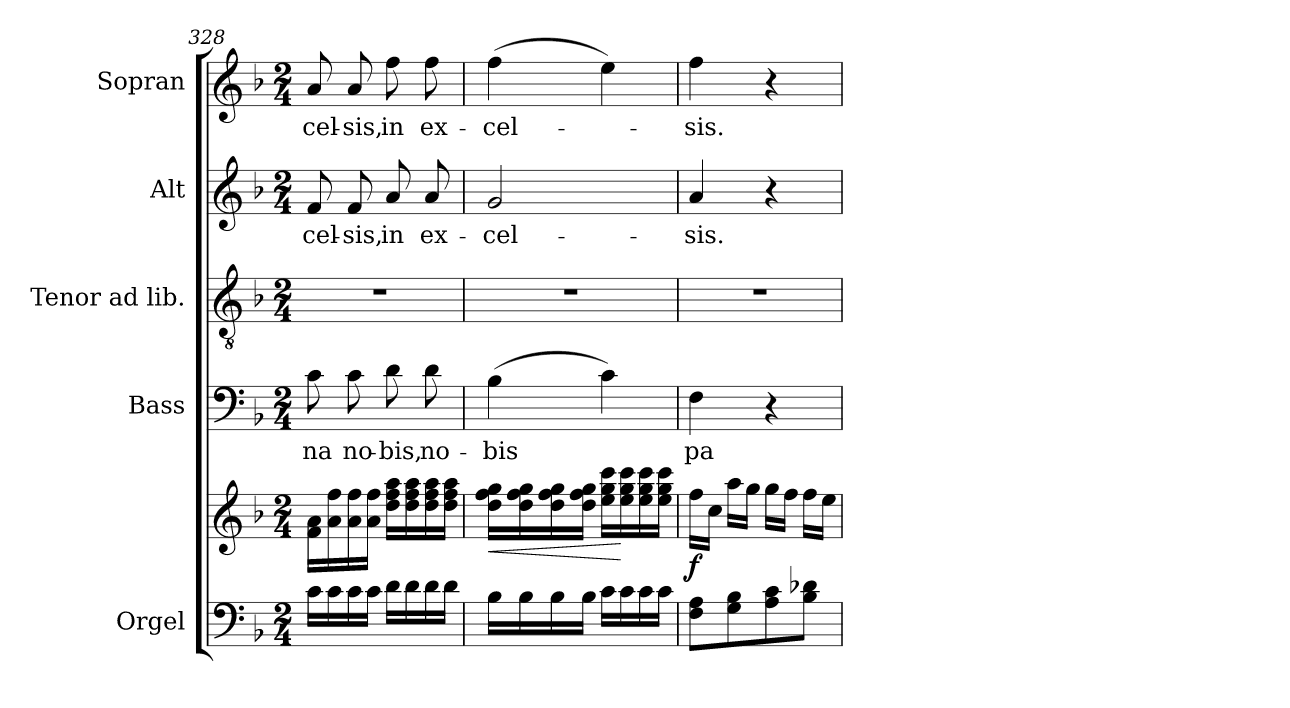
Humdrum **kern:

**kern	**kern	**dynam	**kern	**text	**kern	**kern	**text	**kern	**text
*part5	*part5	*part5	*part4	*part4	*part3	*part2	*part2	*part1	*part1
*staff6	*staff5	*staff5/6	*staff4	*staff4	*staff3	*staff2	*staff2	*staff1	*staff1
*I"Orgel	*	*	*I"Bass	*	*I"Tenor ad lib.	*I"Alt	*	*I"Sopran	*
*I'Org.	*	*	*I'B	*	*I'T	*I'A	*	*I'S	*
*clefF4	*clefG2	*	*clefF4	*	*clefGv2	*clefG2	*	*clefG2	*
*k[b-]	*k[b-]	*	*k[b-]	*	*k[b-]	*k[b-]	*	*k[b-]	*
*F:	*F:	*	*F:	*	*F:	*F:	*	*F:	*
*M2/4	*M2/4	*	*M2/4	*	*M2/4	*M2/4	*	*M2/4	*
=328	=328	=328	=328	=328	=328	=328	=328	=328	=328
!	!	!	!	!LO:LY:b	!	!	!LO:LY:b	!	!LO:LY:b
16c\LL	16f\ 16a\LL	.	8c\	-na	2r	8f/	-cel-	8a/	-cel-
16c\	16a\ 16ff\	.	.	.	.	.	.	.	.
!	!	!	!	!LO:LY:b	!	!	!LO:LY:b	!	!LO:LY:b
16c\	16a\ 16ff\	.	8c\	no-	.	8f/	-sis,	8a/	-sis,
16c\JJ	16a\ 16ff\JJ	.	.	.	.	.	.	.	.
!	!	!	!	!LO:LY:b	!	!	!LO:LY:b	!	!LO:LY:b
16d\LL	16dd\ 16ff\ 16aa\LL	.	8d\	-bis,	.	8a/	in	8ff\	in
16d\	16dd\ 16ff\ 16aa\	.	.	.	.	.	.	.	.
!	!	!	!	!LO:LY:b	!	!	!LO:LY:b	!	!LO:LY:b
16d\	16dd\ 16ff\ 16aa\	.	8d\	no-	.	8a/	ex-	8ff\	ex-
16d\JJ	16dd\ 16ff\ 16aa\JJ	.	.	.	.	.	.	.	.
!!LO:LB:g=z
=329	=329	=329	=329	=329	=329	=329	=329	=329	=329
!	!	!LO:HP:b	!	!LO:LY:b	!	!	!LO:LY:b	!	!LO:LY:b
16B-\LL	16dd\ 16ff\ 16gg\LL	<	(>4B-\	-bis	2r	2g/	-cel-	(>4ff\	-cel-
16B-\	16dd\ 16ff\ 16gg\	.	.	.	.	.	.	.	.
16B-\	16dd\ 16ff\ 16gg\	.	.	.	.	.	.	.	.
16B-\JJ	16dd\ 16ff\ 16gg\JJ	.	.	.	.	.	.	.	.
16c\LL	16ee\ 16gg\ 16ccc\LL	.	4c\)	.	.	.	.	4ee\)	.
16c\	16ee\ 16gg\ 16ccc\	[	.	.	.	.	.	.	.
16c\	16ee\ 16gg\ 16ccc\	.	.	.	.	.	.	.	.
16c\JJ	16ee\ 16gg\ 16ccc\JJ	.	.	.	.	.	.	.	.
=330	=330	=330	=330	=330	=330	=330	=330	=330	=330
!	!	!LO:DY:b	!	!LO:LY:b	!	!	!LO:LY:b	!	!LO:LY:b
8F\ 8A\L	16ff\LL	f	4F\	pa-	2r	4a/	-sis.	4ff\	-sis.
.	16cc\JJ	.	.	.	.	.	.	.	.
8G\ 8B-\	16aa\LL	.	.	.	.	.	.	.	.
.	16gg\JJ	.	.	.	.	.	.	.	.
8A\ 8c\	16gg\LL	.	4r	.	.	4r	.	4r	.
.	16ff\JJ	.	.	.	.	.	.	.	.
8B-\ 8d-X\J	16ff\LL	.	.	.	.	.	.	.	.
.	16ee\JJ	.	.	.	.	.	.	.	.
=	=	=	=	=	=	=	=	=	=
*-	*-	*-	*-	*-	*-	*-	*-	*-	*-
